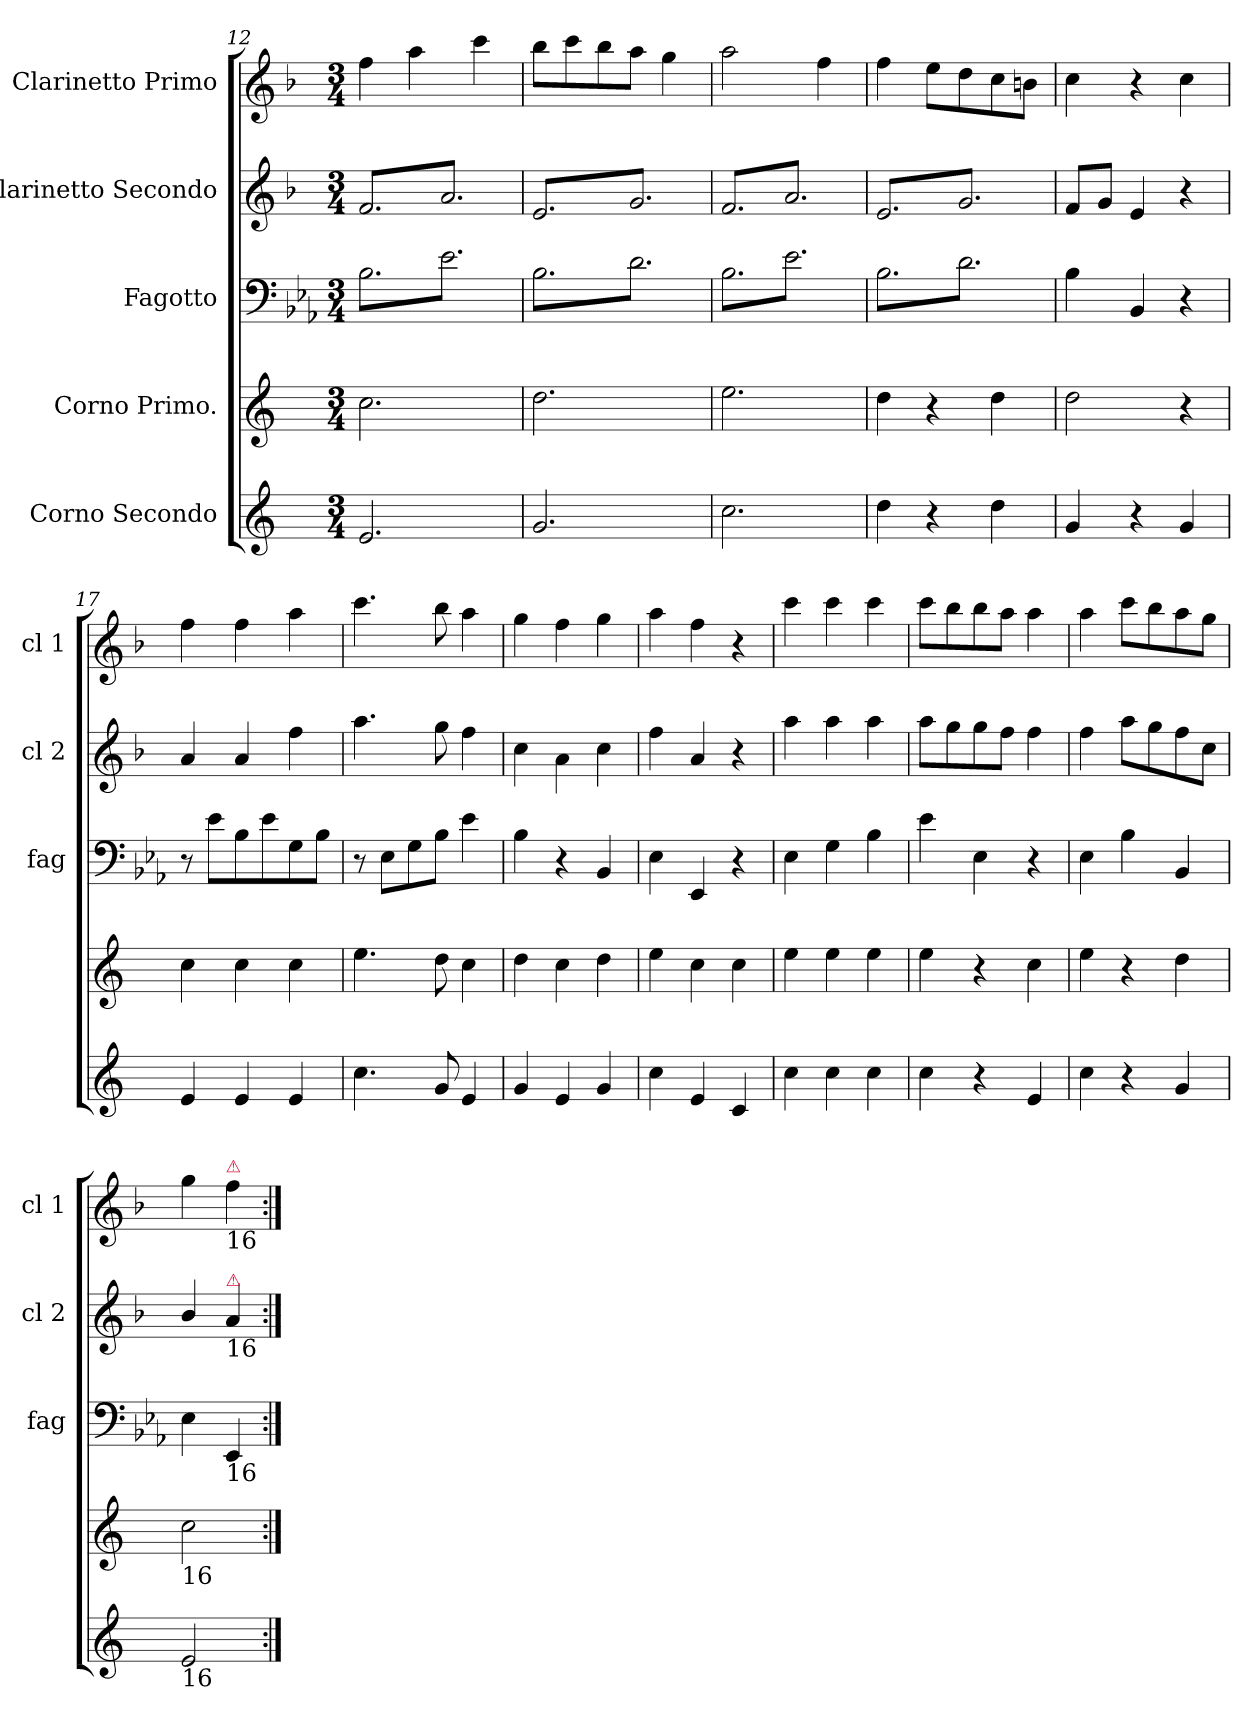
**kern	**kern	**kern	**kern	**kern
*part5	*part4	*part3	*part2	*part1
*staff5	*staff4	*staff3	*staff2	*staff1
*I"Corno Secondo	*I"Corno Primo.	*I"Fagotto	*I"Clarinetto Secondo	*I"Clarinetto Primo
*	*	*I'fag	*I'cl 2	*I'cl 1
*clefG2	*clefG2	*clefF4	*clefG2	*clefG2
*ITrd5c9	*ITrd5c9	*	*ITrd1c2	*ITrd1c2
*k[b-e-a-]	*k[b-e-a-]	*k[b-e-a-]	*k[b-e-a-]	*k[b-e-a-]
*M3/4	*M3/4	*M3/4	*M3/4	*M3/4
=12	=12	=12	=12	=12
*	*	*tremolo	*	*
*	*	*	*tremolo	*
2.G/	2.e-\	8B-\L	8e-/L	4ee-\
.	.	8e-\	8g/	.
.	.	8B-\	8e-/	4gg\
.	.	8e-\	8g/	.
.	.	8B-\	8e-/	4bb-\
.	.	8e-\J	8g/J	.
=13	=13	=13	=13	=13
2.B-/	2.f\	8B-\L	8d/L	8aa-\L
.	.	8d\	8f/	8bb-\
.	.	8B-\	8d/	8aa-\
.	.	8d\	8f/	8gg\J
.	.	8B-\	8d/	4ff\
.	.	8d\J	8f/J	.
=14	=14	=14	=14	=14
2.e-\	2.g\	8B-\L	8e-/L	2gg\
.	.	8e-\	8g/	.
.	.	8B-\	8e-/	.
.	.	8e-\	8g/	.
.	.	8B-\	8e-/	4ee-\
.	.	8e-\J	8g/J	.
=15	=15	=15	=15	=15
4f\	4f\	8B-\L	8d/L	4ee-\
.	.	8d\	8f/	.
4r	4r	8B-\	8d/	8dd\L
.	.	8d\	8f/	8cc\
4f\	4f\	8B-\	8d/	8b-\
.	.	8d\J	8f/J	8an\J
*	*	*	*Xtremolo	*
*	*	*Xtremolo	*	*
=16	=16	=16	=16	=16
4B-/	2f\	4B-\	8e-/L	4b-\
.	.	.	8f/J	.
4r	.	4BB-/	4d/	4r
4B-/	4r	4r	4r	4b-\
=17	=17	=17	=17	=17
4G/	4e-\	8r	4g/	4ee-\
.	.	8e-\L	.	.
4G/	4e-\	8B-\	4g/	4ee-\
.	.	8e-\	.	.
4G/	4e-\	8G\	4ee-\	4gg\
.	.	8B-\J	.	.
=18	=18	=18	=18	=18
4.e-\	4.g\	8r	4.gg\	4.bb-\
.	.	8E-\L	.	.
.	.	8G\	.	.
8B-/	8f\	8B-\J	8ff\	8aa-\
4G/	4e-\	4e-\	4ee-\	4gg\
=19	=19	=19	=19	=19
4B-/	4f\	4B-\	4b-\	4ff\
4G/	4e-\	4r	4g\	4ee-\
4B-/	4f\	4BB-/	4b-\	4ff\
=20	=20	=20	=20	=20
4e-\	4g\	4E-\	4ee-\	4gg\
4G/	4e-\	4EE-/	4g/	4ee-\
4E-/	4e-\	4r	4r	4r
=21	=21	=21	=21	=21
4e-\	4g\	4E-\	4gg\	4bb-\
4e-\	4g\	4G\	4gg\	4bb-\
4e-\	4g\	4B-\	4gg\	4bb-\
=22	=22	=22	=22	=22
4e-\	4g\	4e-\	8gg\L	8bb-\L
.	.	.	8ff\	8aa-\
4r	4r	4E-\	8ff\	8aa-\
.	.	.	8ee-\J	8gg\J
4G/	4e-\	4r	4ee-\	4gg\
=23	=23	=23	=23	=23
4e-\	4g\	4E-\	4ee-\	4gg\
4r	4r	4B-\	8gg\L	8bb-\L
.	.	.	8ff\	8aa-\
4B-/	4f\	4BB-/	8ee-\	8gg\
.	.	.	8b-\J	8ff\J
=	=	=	=	=
!	!LO:TX:b:t=16	!	!	!
!LO:TX:b:t=16	!	!	!	!
2G/	2e-\	4E-\	4a-/	4ff\
!	!	!	!	!LO:TX:a:color=crimson:t=⚠
!	!	!	!	!LO:TX:b:t=16
!	!	!	!LO:TX:a:color=crimson:t=⚠	!
!	!	!	!LO:TX:b:t=16	!
!	!	!LO:TX:b:t=16	!	!
.	.	4EE-/	4g/	4ee-\
=:|!	=:|!	=:|!	=:|!	=:|!
*-	*-	*-	*-	*-
